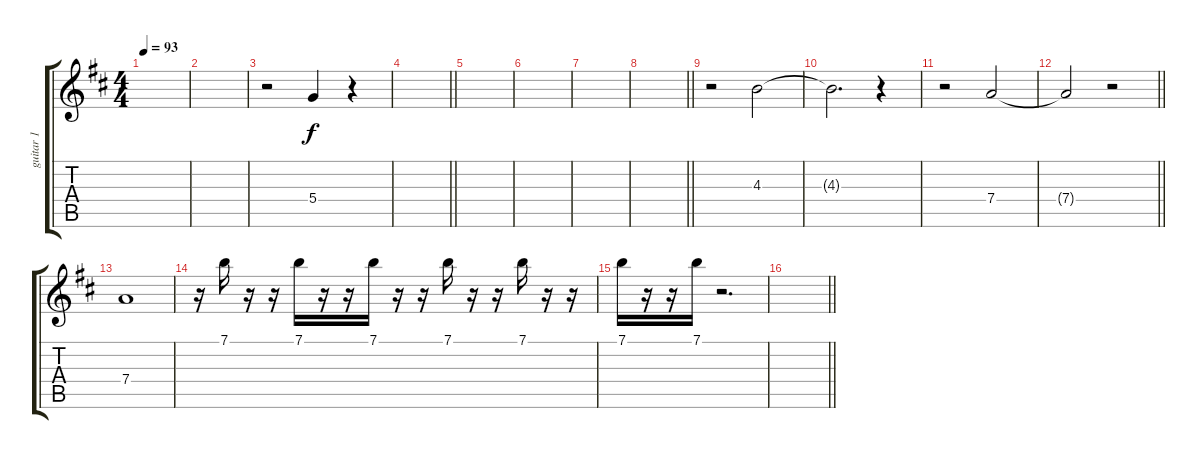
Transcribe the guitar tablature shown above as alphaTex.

\track ("guitar 1" "guitar 1") {instrument distortionguitar}
\staff {score tabs}
\tuning (E4 B3 G3 D3 A2 E2) {hide}
\ts (4 4)
\tempo 93
\clef g2
\ks d
|
|
r.2 5.4.4 r.4 |
\barLineRight lightlight
|
|
|
|
\barLineRight lightlight
|
r.2 4.3.2 |
4.3{t}.2{d} r.4 |
r.2 7.4.2 |
\barLineRight lightlight
7.4{t}.2 r.2 |
7.4.1 |
r.16 7.1.16 r.16 r.16 7.1.16 r.16 r.16 7.1.16 r.16 r.16 7.1.16 r.16 r.16 7.1.16 r.16 r.16 |
7.1.16 r.16 r.16 7.1.16 r.2{d} |
\barLineRight lightlight
